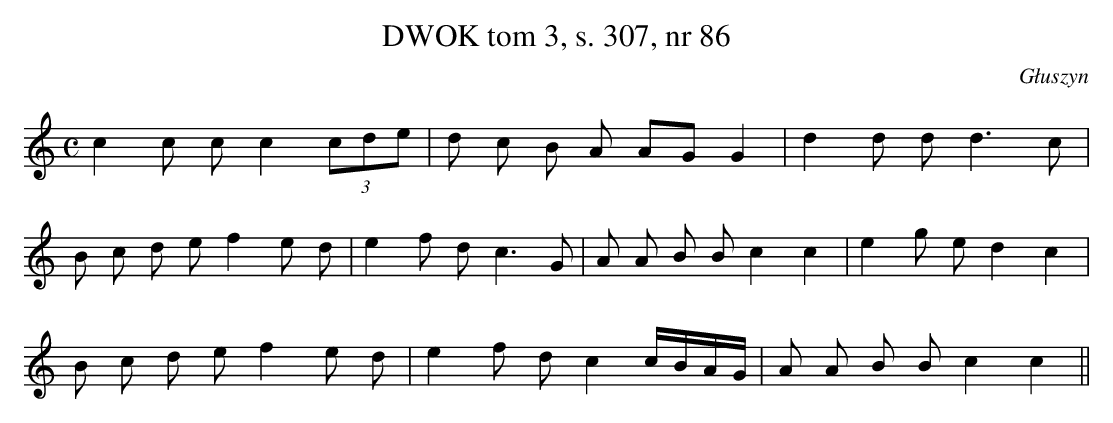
X:1
T: DWOK tom 3, s. 307, nr 86
O: Głuszyn
L: 1/16
M: C
K: C
c4 c2 c2 c4 (3c2d2e2 | d2 c2 B2 A2  A2G2 G4 | d4 d2 d2 d6 c2 |
B2 c2 d2 e2 f4 e2 d2 | e4 f2 d2 c6  G2 | A2 A2 B2 B2 c4 c4 | e4 g2 e2 d4 c4 |
B2 c2 d2 e2 f4 e2 d2 | e4 f2 d2 c4 cBAG | A2 A2 B2 B2 c4 c4 ||
